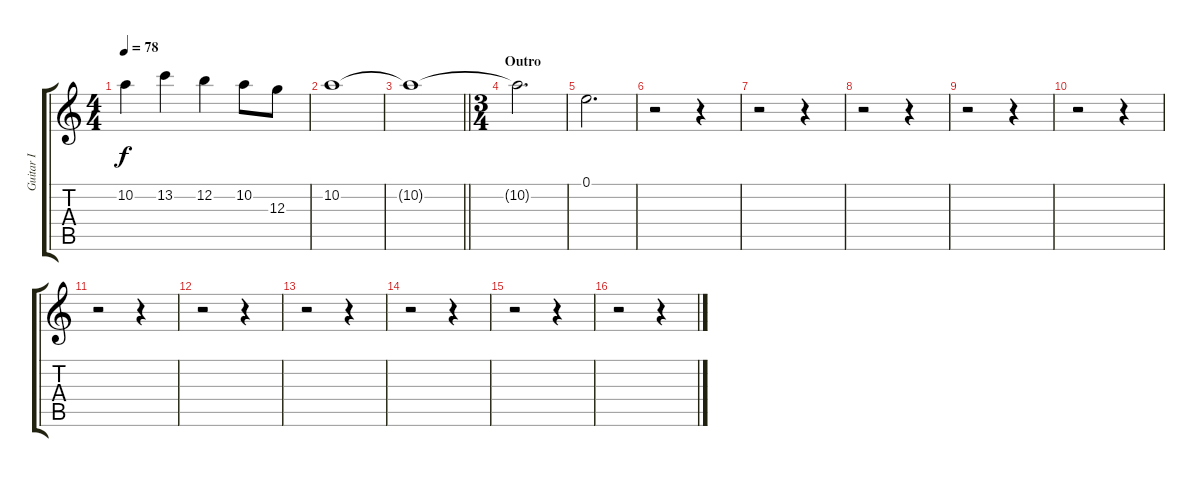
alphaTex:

\track ("Guitar I" "Guitar I") {instrument distortionguitar}
\staff {score tabs}
\tuning (E4 B3 G3 D3 A2 D2) {hide}
\ts (4 4)
\tempo 78
\clef g2
\ks c
10.2{t}.4{dy f} 13.2.4 12.2.4 10.2.8 12.3.8 |
10.2.1 |
\barLineRight lightlight
10.2{t}.1 |
\ts (3 4)
\section ("" "Outro")
10.2{t}.2{d} |
0.1.2{d} |
r.2 r.4 |
r.2 r.4 |
r.2 r.4 |
r.2 r.4 |
r.2 r.4 |
r.2 r.4 |
r.2 r.4 |
r.2 r.4 |
r.2 r.4 |
r.2 r.4 |
r.2 r.4
